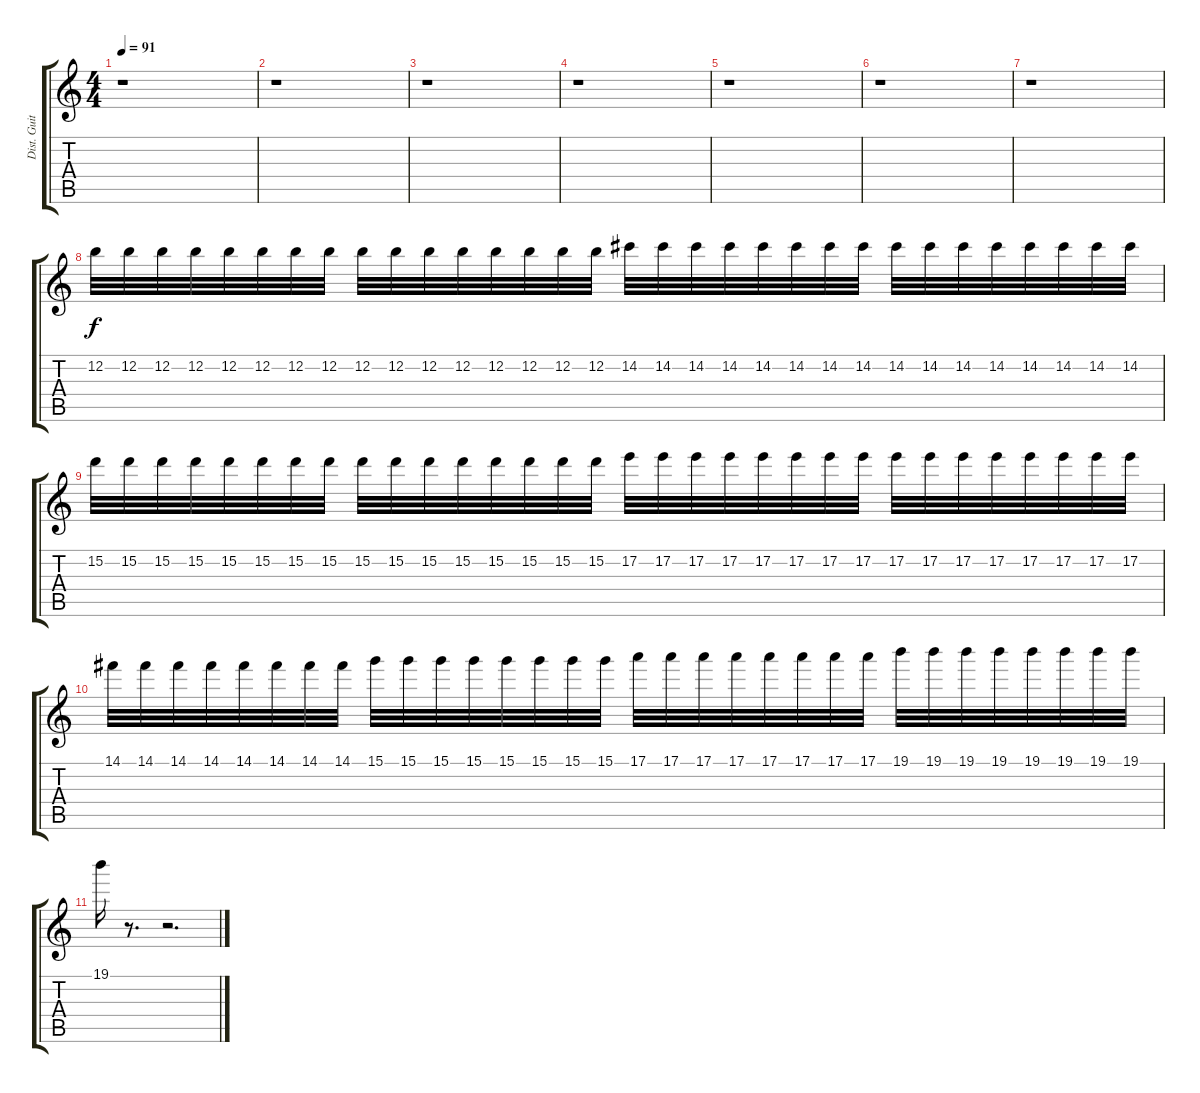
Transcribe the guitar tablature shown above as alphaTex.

\track ("Dist. Guitar 03" "Dist. Guit") {instrument distortionguitar}
\staff {score tabs}
\tuning (E4 B3 G3 D3 A2 E2) {hide}
\ts (4 4)
\tempo 91
\clef g2
\ks c
r.1{dy f} |
r.1 |
r.1 |
r.1 |
r.1 |
r.1 |
r.1 |
12.2.32 12.2.32 12.2.32 12.2.32 12.2.32 12.2.32 12.2.32 12.2.32 12.2.32 12.2.32 12.2.32 12.2.32 12.2.32 12.2.32 12.2.32 12.2.32 14.2.32 14.2.32 14.2.32 14.2.32 14.2.32 14.2.32 14.2.32 14.2.32 14.2.32 14.2.32 14.2.32 14.2.32 14.2.32 14.2.32 14.2.32 14.2.32 |
15.2.32 15.2.32 15.2.32 15.2.32 15.2.32 15.2.32 15.2.32 15.2.32 15.2.32 15.2.32 15.2.32 15.2.32 15.2.32 15.2.32 15.2.32 15.2.32 17.2.32 17.2.32 17.2.32 17.2.32 17.2.32 17.2.32 17.2.32 17.2.32 17.2.32 17.2.32 17.2.32 17.2.32 17.2.32 17.2.32 17.2.32 17.2.32 |
14.1.32 14.1.32 14.1.32 14.1.32 14.1.32 14.1.32 14.1.32 14.1.32 15.1.32 15.1.32 15.1.32 15.1.32 15.1.32 15.1.32 15.1.32 15.1.32 17.1.32 17.1.32 17.1.32 17.1.32 17.1.32 17.1.32 17.1.32 17.1.32 19.1.32 19.1.32 19.1.32 19.1.32 19.1.32 19.1.32 19.1.32 19.1.32 |
19.1.16 r.8{d} r.2{d}
